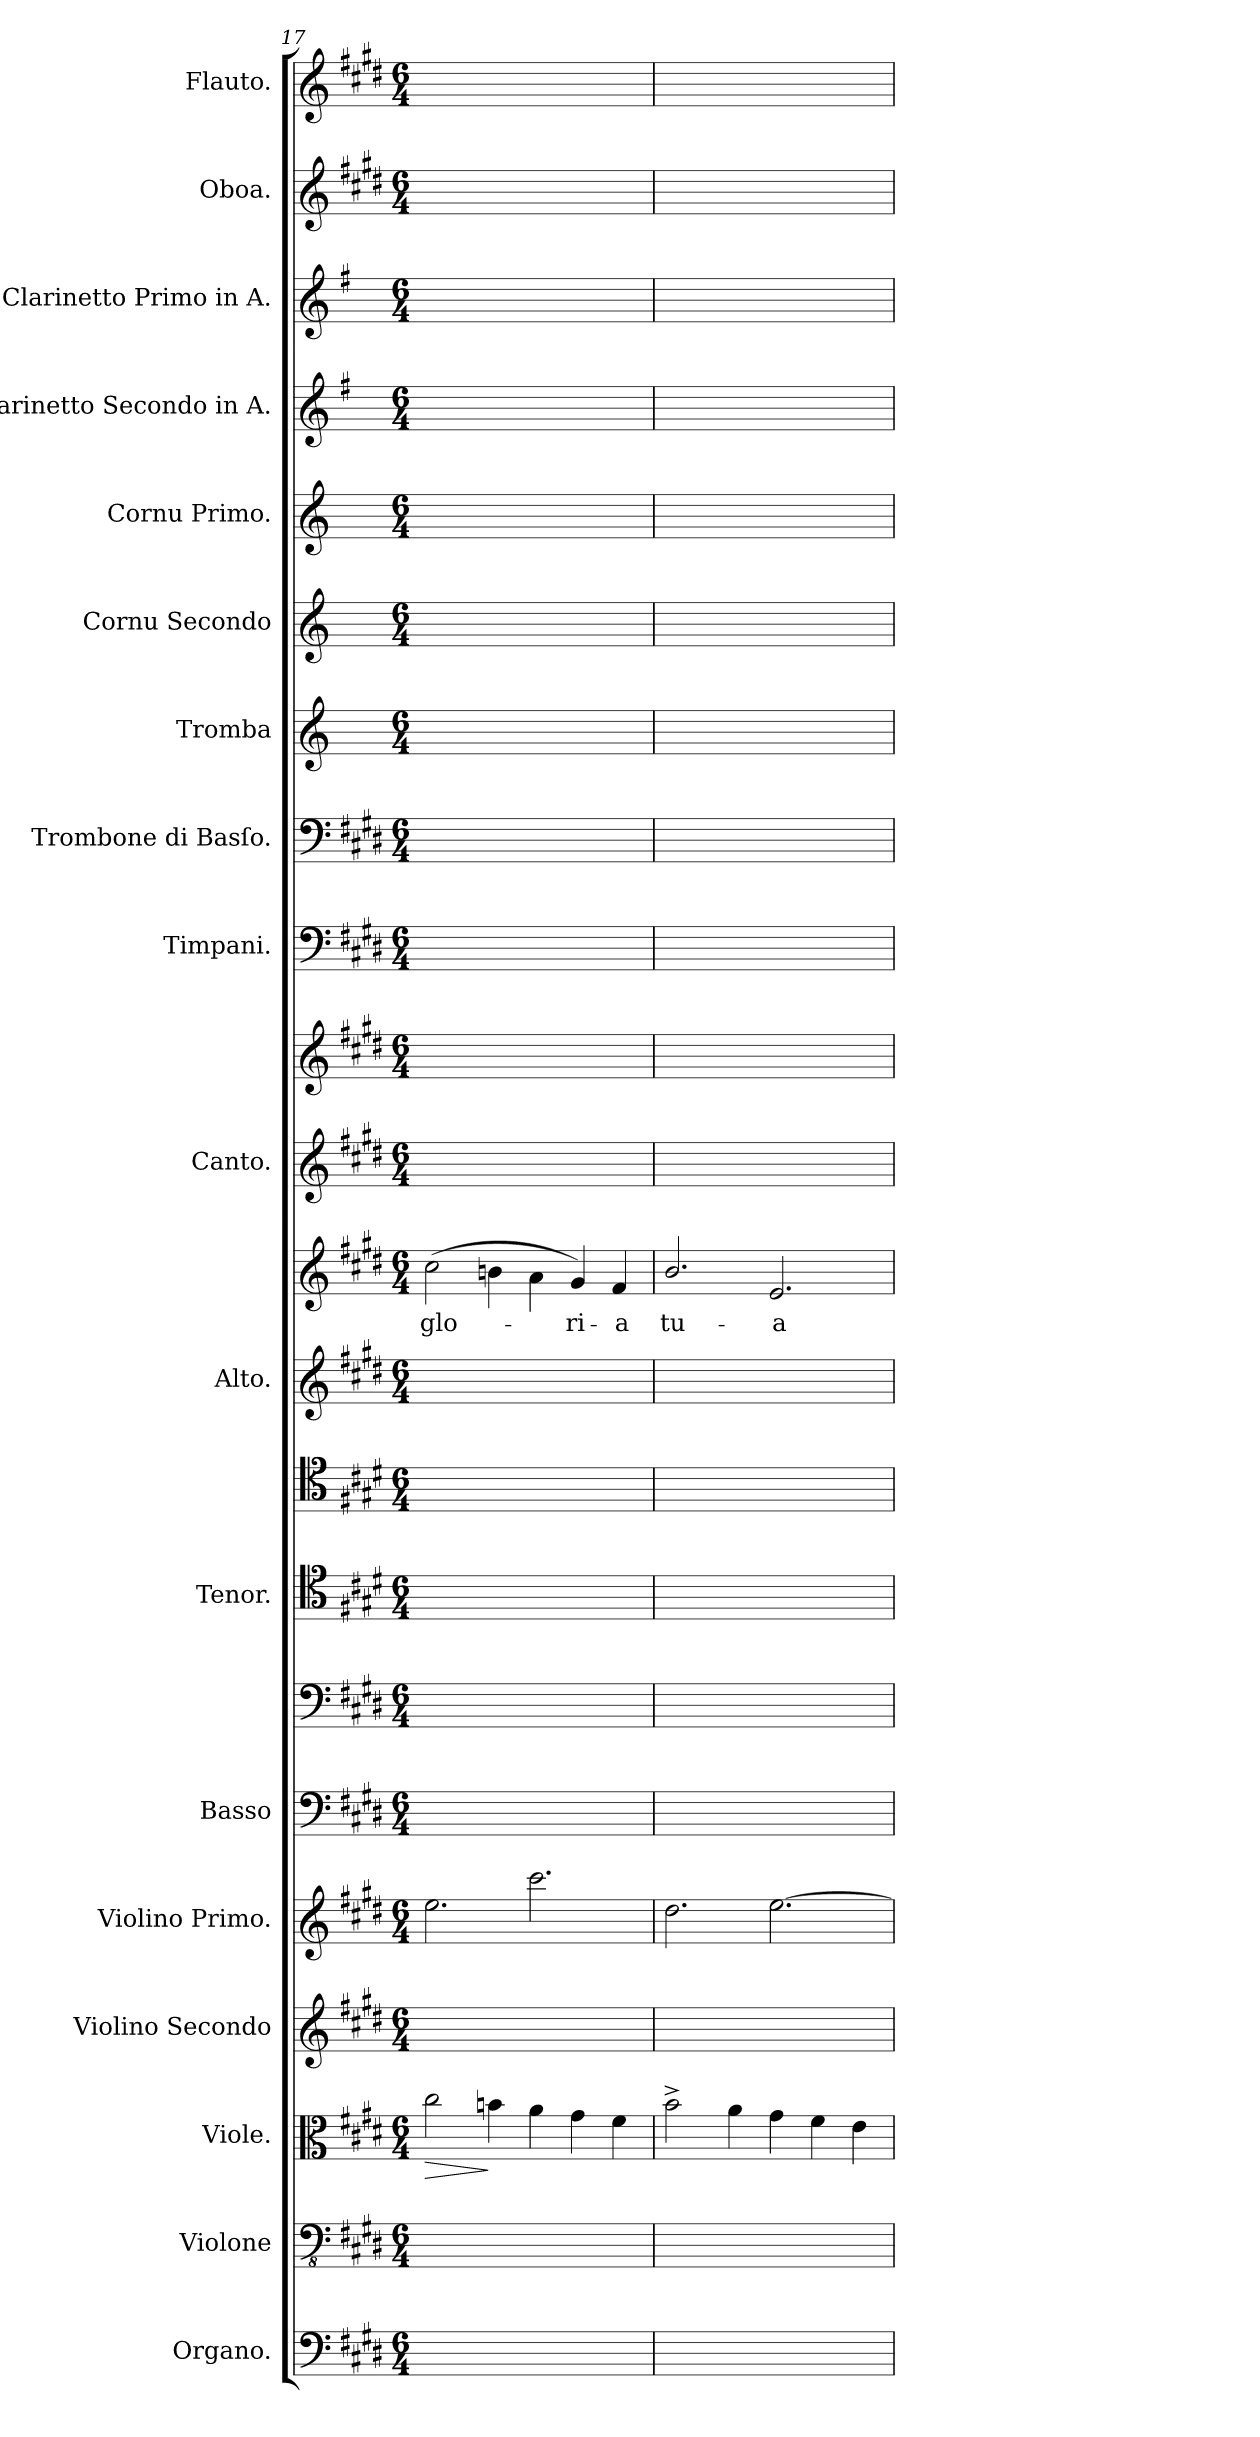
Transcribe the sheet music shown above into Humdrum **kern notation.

**kern	**kern	**kern	**dynam	**kern	**kern	**kern	**kern	**kern	**kern	**kern	**kern	**text	**kern	**kern	**kern	**kern	**kern	**kern	**kern	**kern	**kern	**kern	**kern
*part22	*part21	*part20	*part20	*part19	*part18	*part17	*part16	*part15	*part14	*part13	*part12	*part12	*part11	*part10	*part9	*part8	*part7	*part6	*part5	*part4	*part3	*part2	*part1
*staff22	*staff21	*staff20	*staff20	*staff19	*staff18	*staff17	*staff16	*staff15	*staff14	*staff13	*staff12	*staff12	*staff11	*staff10	*staff9	*staff8	*staff7	*staff6	*staff5	*staff4	*staff3	*staff2	*staff1
*I"Organo.	*I"Violone	*I"Viole.	*	*I"Violino Secondo	*I"Violino Primo.	*I"Basso	*	*I"Tenor.	*	*I"Alto.	*	*	*I"Canto.	*	*I"Timpani.	*I"Trombone di Basſo.	*I"Tromba	*I"Cornu Secondo	*I"Cornu Primo.	*I"Clarinetto Secondo in A.	*I"Clarinetto Primo in A.	*I"Oboa.	*I"Flauto.
*I'org	*I'vlne	*	*	*I'vl 2	*I'vl 1	*I'B	*	*I'T	*	*I'A	*	*	*I'C	*	*I'timp	*	*I'tr	*I'cor 2	*I'cor 1	*I'cl 2 in A	*I'cl 1 in A	*I'ob	*I'fl
*clefF4	*clefFv4	*clefC3	*	*clefG2	*clefG2	*clefF4	*clefF4	*clefC4	*clefC4	*clefG2	*clefG2	*	*clefG2	*clefG2	*clefF4	*clefF4	*clefG2	*clefG2	*clefG2	*clefG2	*clefG2	*clefG2	*clefG2
*	*	*	*	*	*	*	*	*	*	*	*	*	*	*	*	*	*ITrd-2c-4	*ITrd5c8	*ITrd5c8	*ITrd2c3	*ITrd2c3	*	*
*k[f#c#g#d#]	*k[f#c#g#d#]	*k[f#c#g#d#]	*	*k[f#c#g#d#]	*k[f#c#g#d#]	*k[f#c#g#d#]	*k[f#c#g#d#]	*k[f#c#g#d#]	*k[f#c#g#d#]	*k[f#c#g#d#]	*k[f#c#g#d#]	*	*k[f#c#g#d#]	*k[f#c#g#d#]	*k[f#c#g#d#]	*k[f#c#g#d#]	*k[f#c#g#d#]	*k[f#c#g#d#]	*k[f#c#g#d#]	*k[f#c#g#d#]	*k[f#c#g#d#]	*k[f#c#g#d#]	*k[f#c#g#d#]
*M6/4	*M6/4	*M6/4	*	*M6/4	*M6/4	*M6/4	*M6/4	*M6/4	*M6/4	*M6/4	*M6/4	*	*M6/4	*M6/4	*M6/4	*M6/4	*M6/4	*M6/4	*M6/4	*M6/4	*M6/4	*M6/4	*M6/4
=17	=17	=17	=17	=17	=17	=17	=17	=17	=17	=17	=17	=17	=17	=17	=17	=17	=17	=17	=17	=17	=17	=17	=17
!	!	!	!LO:HP:b	!	!	!	!	!	!	!	!	!	!	!	!	!	!	!	!	!	!	!	!
1.ryy	1.ryy	2cc#\	>	1.ryy	2.ee\	1.ryy	1.ryy	1.ryy	1.ryy	1.ryy	(>2cc#\	glo-	1.ryy	1.ryy	1.ryy	1.ryy	1.ryy	1.ryy	1.ryy	1.ryy	1.ryy	1.ryy	1.ryy
.	.	4bn\	]	.	.	.	.	.	.	.	4bn\	.	.	.	.	.	.	.	.	.	.	.	.
.	.	4a\	.	.	2.ccc#\	.	.	.	.	.	4a\	.	.	.	.	.	.	.	.	.	.	.	.
.	.	4g#\	.	.	.	.	.	.	.	.	4g#/)	-ri-	.	.	.	.	.	.	.	.	.	.	.
.	.	4f#\	.	.	.	.	.	.	.	.	4f#/	-a	.	.	.	.	.	.	.	.	.	.	.
=18	=18	=18	=18	=18	=18	=18	=18	=18	=18	=18	=18	=18	=18	=18	=18	=18	=18	=18	=18	=18	=18	=18	=18
1.ryy	1.ryy	2b^>\	.	1.ryy	2.dd#\	1.ryy	1.ryy	1.ryy	1.ryy	1.ryy	2.b/	tu-	1.ryy	1.ryy	1.ryy	1.ryy	1.ryy	1.ryy	1.ryy	1.ryy	1.ryy	1.ryy	1.ryy
.	.	4a\	.	.	.	.	.	.	.	.	.	.	.	.	.	.	.	.	.	.	.	.	.
.	.	4g#\	.	.	[2.ee\	.	.	.	.	.	2.e/	-a	.	.	.	.	.	.	.	.	.	.	.
.	.	4f#\	.	.	.	.	.	.	.	.	.	.	.	.	.	.	.	.	.	.	.	.	.
.	.	4e\	.	.	.	.	.	.	.	.	.	.	.	.	.	.	.	.	.	.	.	.	.
=	=	=	=	=	=	=	=	=	=	=	=	=	=	=	=	=	=	=	=	=	=	=	=
*-	*-	*-	*-	*-	*-	*-	*-	*-	*-	*-	*-	*-	*-	*-	*-	*-	*-	*-	*-	*-	*-	*-	*-
